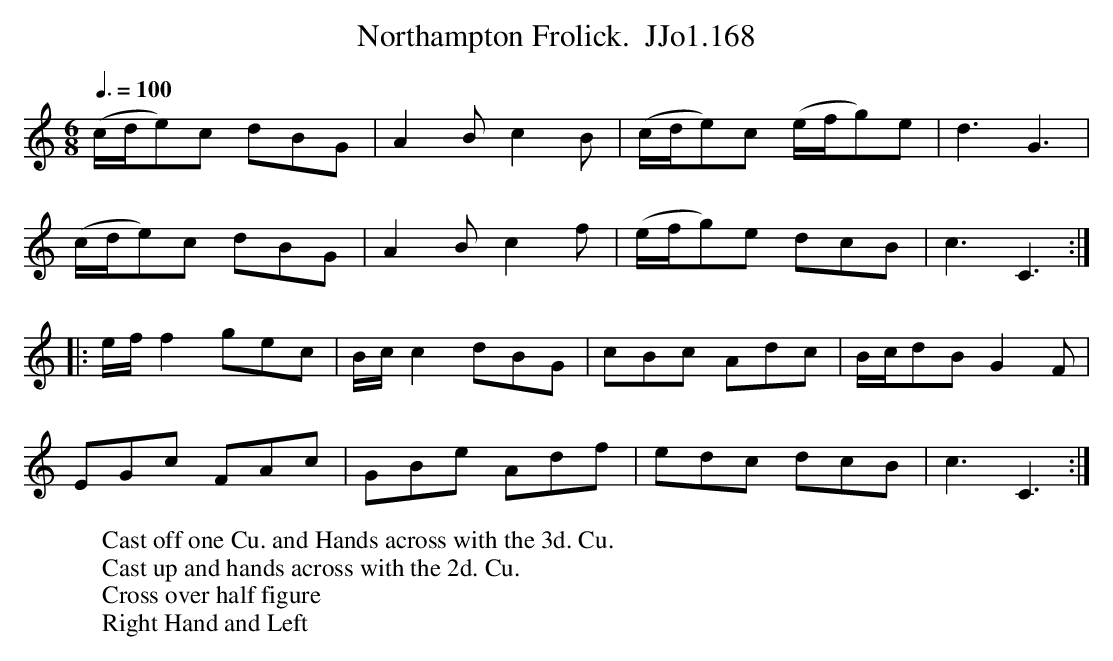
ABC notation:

X:1
T:Northampton Frolick.  JJo1.168
M:6/8
L:1/8
Q:3/8=100
K:C
(c/d/e)c dBG | A2B c2B | (c/d/e)c (e/f/g)e | d3G3 |
(c/d/e)c dBG | A2Bc2f | (e/f/g)e dcB | c3C3 :|
|: e/f/f2 gec | B/c/c2 dBG | cBc Adc | B/c/dB G2F |
EGc FAc | GBe Adf | edc dcB | c3C3 :|
W:Cast off one Cu. and Hands across with the 3d. Cu.
W:Cast up and hands across with the 2d. Cu.
W:Cross over half figure
W:Right Hand and Left
